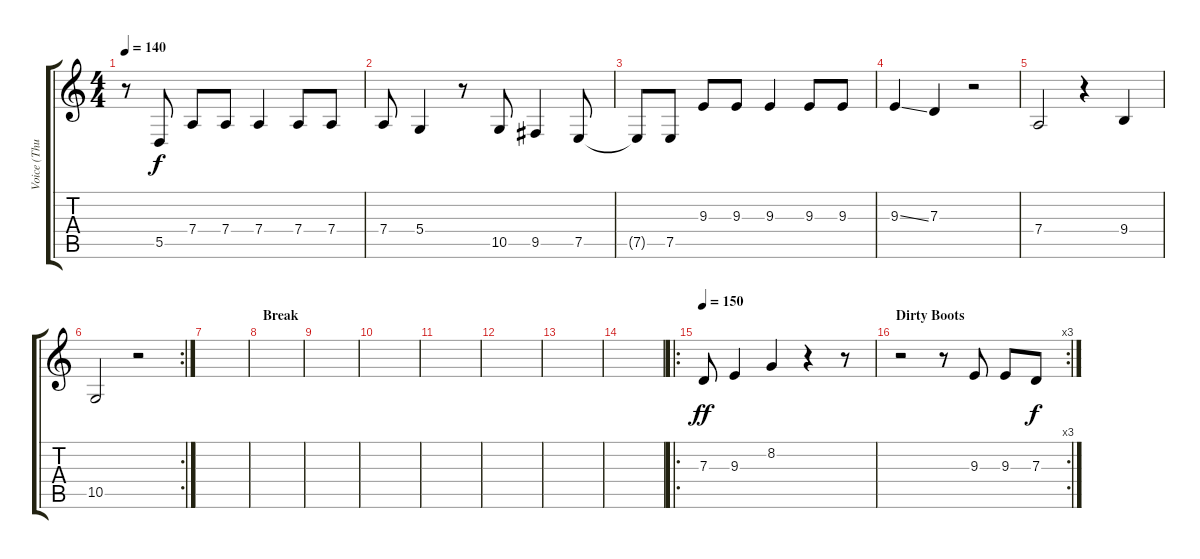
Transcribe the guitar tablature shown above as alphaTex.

\track ("Voice (Thurston)" "Voice (Thu") {instrument clarinet}
\staff {score tabs}
\tuning (E4 B3 G3 D3 A2 E2) {hide}
\ts (4 4)
\tempo 140
\clef g2
\ks c
r.8{dy f} 5.5.8 7.4.8 7.4.8 7.4.4 7.4.8 7.4.8 |
7.4.8 5.4.4 r.8 10.5.8 9.5.4 7.5.8 |
7.5{t}.8 7.5.8 9.3.8 9.3.8 9.3.4 9.3.8 9.3.8 |
9.3{ss}.4 7.3.4 r.2 |
7.4.2 r.4 9.4.4 |
\rc 2
10.5.2 r.2 |
|
\section ("" "Break")
|
|
|
|
|
|
|
\ro
\tempo 150
7.3.8{dy ff} 9.3.4 8.2.4 r.4 r.8 |
\rc 3
\section ("" "Dirty Boots")
r.2 r.8 9.3.8 9.3.8 7.3.8{dy f}
